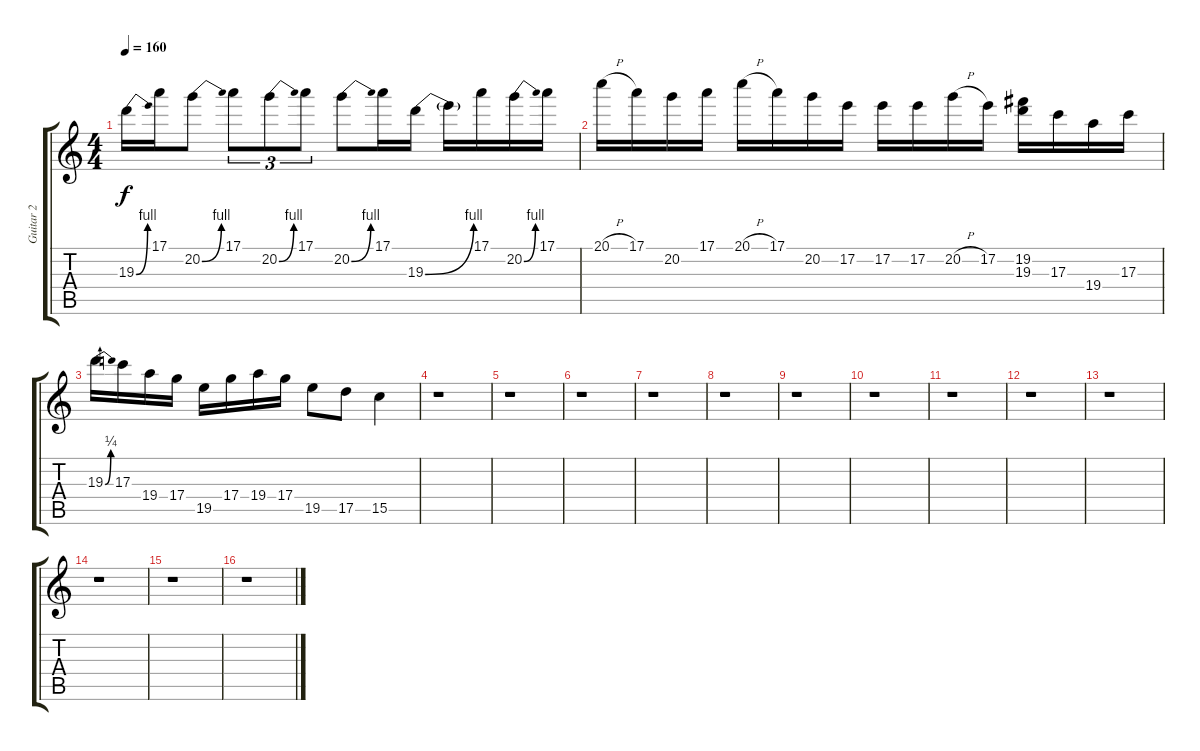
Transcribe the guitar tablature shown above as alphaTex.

\track ("Guitar 2" "Guitar 2") {instrument distortionguitar}
\staff {score tabs}
\tuning (E4 B3 G3 D3 A2 E2) {hide}
\ts (4 4)
\tempo 160
\clef g2
\ks c
19.3{be (bend 0 0 60 4)}.16{dy f} 17.1.16 20.2{be (bend 0 0 60 4)}.8 17.1.8{tu (3 2)} 20.2{be (bend 0 0 60 4)}.8{tu (3 2)} 17.1.8{tu (3 2)} 20.2{be (bend 0 0 60 4)}.8 17.1.16 19.3{be (bend 0 0 60 4)}.16 19.3{t}.16 17.1.16 20.2{be (bend 0 0 60 4)}.16 17.1.16 |
20.1{h}.16 17.1.16 20.2.16 17.1.16 20.1{h}.16 17.1.16 20.2.16 17.2.16 17.2.16 17.2.16 20.2{h}.16 17.2.16 (19.2 19.3).16 17.3.16 19.4.16 17.3.16 |
19.3{be (bend 0 0 60 1)}.16 17.3.16 19.4.16 17.4.16 19.5.16 17.4.16 19.4.16 17.4.16 19.5.8 17.5.8 15.5.4 |
r.1 |
r.1 |
r.1 |
r.1 |
r.1 |
r.1 |
r.1 |
r.1 |
r.1 |
r.1 |
r.1 |
r.1 |
r.1
